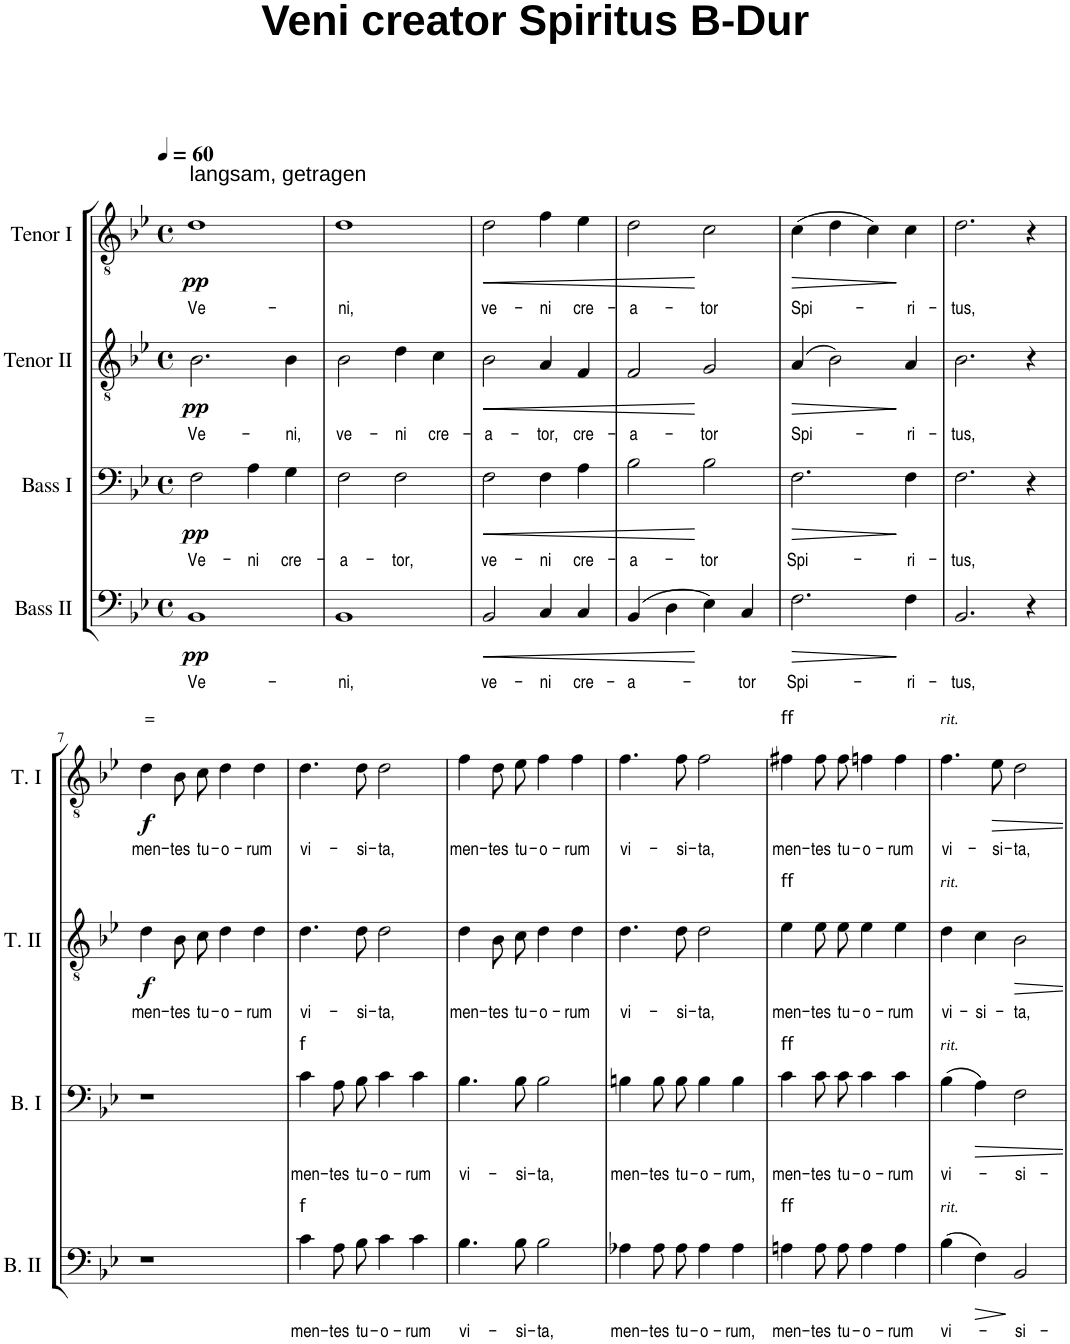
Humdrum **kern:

**kern	**text	**dynam	**kern	**text	**dynam	**kern	**text	**dynam	**kern	**text	**dynam
*part4	*part4	*part4	*part3	*part3	*part3	*part2	*part2	*part2	*part1	*part1	*part1
*staff4	*staff4	*staff4	*staff3	*staff3	*staff3	*staff2	*staff2	*staff2	*staff1	*staff1	*staff1
*I"Bass II	*	*	*I"Bass I	*	*	*I"Tenor II	*	*	*I"Tenor I	*	*
*I'B. II	*	*	*I'B. I	*	*	*I'T. II	*	*	*I'T. I	*	*
*clefF4	*	*	*clefF4	*	*	*clefGv2	*	*	*clefGv2	*	*
*	*	*	*Trd7c12	*	*	*	*	*	*	*	*
*k[b-e-]	*	*	*k[b-e-]	*	*	*k[b-e-]	*	*	*k[b-e-]	*	*
*B-:	*	*	*B-:	*	*	*B-:	*	*	*B-:	*	*
*M4/4	*	*	*M4/4	*	*	*M4/4	*	*	*M4/4	*	*
*met(c)	*	*	*met(c)	*	*	*met(c)	*	*	*met(c)	*	*
*MM60	*	*	*MM60	*	*	*MM60	*	*	*MM60	*	*
=1	=1	=1	=1	=1	=1	=1	=1	=1	=1	=1	=1
!	!	!	!	!	!	!	!	!	!LO:TX:a:t=langsam, getragen	!	!
!	!LO:LY:b	!LO:DY:b	!	!LO:LY:b	!LO:DY:b	!	!LO:LY:b	!LO:DY:b	!	!LO:LY:b	!LO:DY:b
1BB-	Ve-	pp	2F\	Ve-	pp	2.B-\	Ve-	pp	1d	Ve-	pp
!	!	!	!	!LO:LY:b	!	!	!	!	!	!	!
.	.	.	4A\	-ni	.	.	.	.	.	.	.
!	!	!	!	!LO:LY:b	!	!	!LO:LY:b	!	!	!	!
.	.	.	4G\	cre-	.	4B-\	-ni,	.	.	.	.
=2	=2	=2	=2	=2	=2	=2	=2	=2	=2	=2	=2
!	!LO:LY:b	!	!	!LO:LY:b	!	!	!LO:LY:b	!	!	!LO:LY:b	!
1BB-	-ni,	.	2F\	-a-	.	2B-\	ve-	.	1d	-ni,	.
!	!	!	!	!LO:LY:b	!	!	!LO:LY:b	!	!	!	!
.	.	.	2F\	-tor,	.	4d\	-ni	.	.	.	.
!	!	!	!	!	!	!	!LO:LY:b	!	!	!	!
.	.	.	.	.	.	4c\	cre-	.	.	.	.
=3	=3	=3	=3	=3	=3	=3	=3	=3	=3	=3	=3
!	!LO:LY:b	!LO:HP:b	!	!LO:LY:b	!LO:HP:b	!	!LO:LY:b	!LO:HP:b	!	!LO:LY:b	!LO:HP:b
2BB-/	ve-	<	2F\	ve-	<	2B-\	-a-	<	2d\	ve-	<
!	!LO:LY:b	!	!	!LO:LY:b	!	!	!LO:LY:b	!	!	!LO:LY:b	!
4C/	-ni	.	4F\	-ni	.	4A/	-tor,	.	4f\	-ni	.
!	!LO:LY:b	!	!	!LO:LY:b	!	!	!LO:LY:b	!	!	!LO:LY:b	!
4C/	cre-	.	4A\	cre-	.	4F/	cre-	.	4e-\	cre-	.
=4	=4	=4	=4	=4	=4	=4	=4	=4	=4	=4	=4
!	!LO:LY:b	!	!	!LO:LY:b	!	!	!LO:LY:b	!	!	!LO:LY:b	!
(4BB-/	-a-	.	2B-\	-a-	.	2F/	-a-	.	2d\	-a-	.
4D\	.	.	.	.	.	.	.	.	.	.	.
!	!	!	!	!LO:LY:b	!	!	!LO:LY:b	!	!	!LO:LY:b	!
4E-\)	.	.	2B-\	-tor	.	2G/	-tor	.	2c\	-tor	[
!	!LO:LY:b	!	!	!	!	!	!	!	!	!	!
4C/	-tor	.	.	.	.	.	.	.	.	.	.
=5	=5	=5	=5	=5	=5	=5	=5	=5	=5	=5	=5
!	!LO:LY:b	!LO:HP:b	!	!LO:LY:b	!	!	!LO:LY:b	!	!	!LO:LY:b	!LO:HP:b
2.F\	Spi-	>	2.F\	Spi-	.	(4A/	Spi-	.	(4c\	Spi-	>
.	.	.	.	.	.	2B-\)	.	.	4d\	.	.
.	.	.	.	.	.	.	.	.	4c\)	.	.
!	!LO:LY:b	!	!	!LO:LY:b	!	!	!LO:LY:b	!	!	!LO:LY:b	!
4F\	-ri-	[	4F\	-ri-	[	4A/	-ri-	[	4c\	-ri-	]
=6	=6	=6	=6	=6	=6	=6	=6	=6	=6	=6	=6
!	!LO:LY:b	!	!	!LO:LY:b	!	!	!LO:LY:b	!	!	!LO:LY:b	!
2.BB-/	-tus,	.	2.F\	-tus,	.	2.B-\	-tus,	.	2.d\	-tus,	.
4r	.	.	4r	.	.	4r	.	.	4r	.	.
!!LO:LB:g=z
=7	=7	=7	=7	=7	=7	=7	=7	=7	=7	=7	=7
!	!	!	!	!	!	!	!	!	!LO:TX:a:t==	!	!
!	!	!	!	!	!	!	!LO:LY:b	!LO:DY:b	!	!LO:LY:b	!LO:DY:b
1r	.	.	1r	.	.	4d\	men-	f	4d\	men-	f
!	!	!	!	!	!	!	!LO:LY:b	!	!	!LO:LY:b	!
.	.	.	.	.	.	8B-\L	-tes	.	8B-\L	-tes	.
!	!	!	!	!	!	!	!LO:LY:b	!	!	!LO:LY:b	!
.	.	.	.	.	.	8c\J	tu-	.	8c\J	tu-	.
!	!	!	!	!	!	!	!LO:LY:b	!	!	!LO:LY:b	!
.	.	.	.	.	.	4d\	-o-	.	4d\	-o-	.
!	!	!	!	!	!	!	!LO:LY:b	!	!	!LO:LY:b	!
.	.	.	.	.	.	4d\	-rum	.	4d\	-rum	.
=8	=8	=8	=8	=8	=8	=8	=8	=8	=8	=8	=8
!	!	!	!LO:TX:a:t=f	!	!	!	!	!	!	!	!
!LO:TX:a:t=f	!	!	!	!	!	!	!	!	!	!	!
!	!LO:LY:b	!	!	!LO:LY:b	!	!	!LO:LY:b	!	!	!LO:LY:b	!
4c\	men-	.	4c\	men-	.	4.d\	vi-	.	4.d\	vi-	.
!	!LO:LY:b	!	!	!LO:LY:b	!	!	!	!	!	!	!
8A\L	-tes	.	8A\L	-tes	.	.	.	.	.	.	.
!	!LO:LY:b	!	!	!LO:LY:b	!	!	!LO:LY:b	!	!	!LO:LY:b	!
8B-\J	tu-	.	8B-\J	tu-	.	8d\	-si-	.	8d\	-si-	.
!	!LO:LY:b	!	!	!LO:LY:b	!	!	!LO:LY:b	!	!	!LO:LY:b	!
4c\	-o-	.	4c\	-o-	.	2d\	-ta,	.	2d\	-ta,	.
!	!LO:LY:b	!	!	!LO:LY:b	!	!	!	!	!	!	!
4c\	-rum	.	4c\	-rum	.	.	.	.	.	.	.
=9	=9	=9	=9	=9	=9	=9	=9	=9	=9	=9	=9
!	!LO:LY:b	!	!	!LO:LY:b	!	!	!LO:LY:b	!	!	!LO:LY:b	!
4.B-\	vi-	.	4.B-\	vi-	.	4d\	men-	.	4f\	men-	.
!	!	!	!	!	!	!	!LO:LY:b	!	!	!LO:LY:b	!
.	.	.	.	.	.	8B-\L	-tes	.	8d\L	-tes	.
!	!LO:LY:b	!	!	!LO:LY:b	!	!	!LO:LY:b	!	!	!LO:LY:b	!
8B-\	-si-	.	8B-\	-si-	.	8c\J	tu-	.	8e-\J	tu-	.
!	!LO:LY:b	!	!	!LO:LY:b	!	!	!LO:LY:b	!	!	!LO:LY:b	!
2B-\	-ta,	.	2B-\	-ta,	.	4d\	-o-	.	4f\	-o-	.
!	!	!	!	!	!	!	!LO:LY:b	!	!	!LO:LY:b	!
.	.	.	.	.	.	4d\	-rum	.	4f\	-rum	.
=10	=10	=10	=10	=10	=10	=10	=10	=10	=10	=10	=10
!	!LO:LY:b	!	!	!LO:LY:b	!	!	!LO:LY:b	!	!	!LO:LY:b	!
4A-X\	men-	.	4Bn\	men-	.	4.d\	vi-	.	4.f\	vi-	.
!	!LO:LY:b	!	!	!LO:LY:b	!	!	!	!	!	!	!
8A-\L	-tes	.	8B\L	-tes	.	.	.	.	.	.	.
!	!LO:LY:b	!	!	!LO:LY:b	!	!	!LO:LY:b	!	!	!LO:LY:b	!
8A-\J	tu-	.	8B\J	tu-	.	8d\	-si-	.	8f\	-si-	.
!	!LO:LY:b	!	!	!LO:LY:b	!	!	!LO:LY:b	!	!	!LO:LY:b	!
4A-\	-o-	.	4B\	-o-	.	2d\	-ta,	.	2f\	-ta,	.
!	!LO:LY:b	!	!	!LO:LY:b	!	!	!	!	!	!	!
4A-\	-rum,	.	4B\	-rum,	.	.	.	.	.	.	.
=11	=11	=11	=11	=11	=11	=11	=11	=11	=11	=11	=11
!	!	!	!	!	!	!	!	!	!LO:TX:a:t=ff	!	!
!	!	!	!	!	!	!LO:TX:a:t=ff	!	!	!	!	!
!	!	!	!LO:TX:a:t=ff	!	!	!	!	!	!	!	!
!LO:TX:a:t=ff	!	!	!	!	!	!	!	!	!	!	!
!	!LO:LY:b	!	!	!LO:LY:b	!	!	!LO:LY:b	!	!	!LO:LY:b	!
4An\	men-	.	4c\	men-	.	4e-\	men-	.	4f#X\	men-	.
!	!LO:LY:b	!	!	!LO:LY:b	!	!	!LO:LY:b	!	!	!LO:LY:b	!
8A\L	-tes	.	8c\L	-tes	.	8e-\L	-tes	.	8f#\L	-tes	.
!	!LO:LY:b	!	!	!LO:LY:b	!	!	!LO:LY:b	!	!	!LO:LY:b	!
8A\J	tu-	.	8c\J	tu-	.	8e-\J	tu-	.	8f#\J	tu-	.
!	!LO:LY:b	!	!	!LO:LY:b	!	!	!LO:LY:b	!	!	!LO:LY:b	!
4A\	-o-	.	4c\	-o-	.	4e-\	-o-	.	4fn\	-o-	.
!	!LO:LY:b	!	!	!LO:LY:b	!	!	!LO:LY:b	!	!	!LO:LY:b	!
4A\	-rum	.	4c\	-rum	.	4e-\	-rum	.	4f\	-rum	.
=12	=12	=12	=12	=12	=12	=12	=12	=12	=12	=12	=12
!	!	!	!	!	!	!	!	!	!LO:TX:a:i:t=rit.	!	!
!	!	!	!	!	!	!LO:TX:a:i:t=rit.	!	!	!	!	!
!	!	!	!LO:TX:a:i:t=rit.	!	!	!	!	!	!	!	!
!LO:TX:a:i:t=rit.	!	!	!	!	!	!	!	!	!	!	!
!	!LO:LY:b	!	!	!LO:LY:b	!	!	!LO:LY:b	!	!	!LO:LY:b	!
(4B-\	vi-	.	(4B-\	vi-	.	4d\	vi-	.	4.f\	vi-	.
!	!	!	!	!	!	!	!LO:LY:b	!	!	!	!
4F\)	.	.	4A\)	.	.	4c\	-si-	.	.	.	.
!	!	!	!	!	!	!	!	!	!	!LO:LY:b	!
.	.	.	.	.	.	.	.	.	8e-\	-si-	.
!	!LO:LY:b	!	!	!LO:LY:b	!	!	!LO:LY:b	!	!	!LO:LY:b	!
2BB-/	-si-	]	2F\	-si-	.	2B-\	-ta,	.	2d\	-ta,	.
=	=	=	=	=	=	=	=	=	=	=	=
*-	*-	*-	*-	*-	*-	*-	*-	*-	*-	*-	*-
